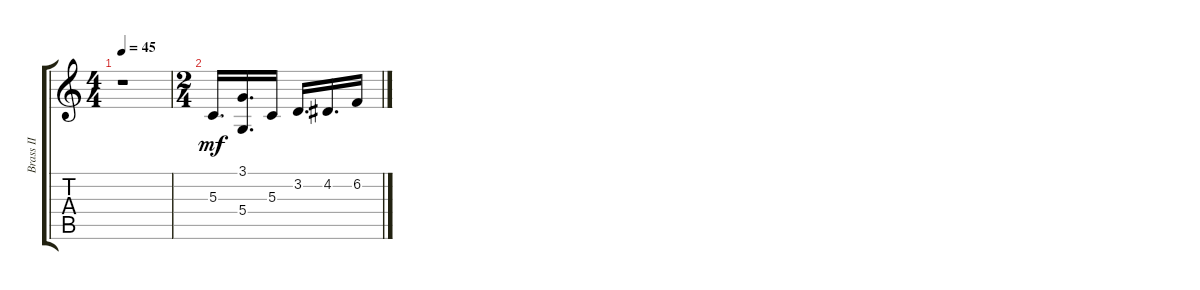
\track ("Brass II" "Brass II") {instrument trombone}
\staff {score tabs}
\tuning (E4 B3 G3 D3 A2 E2) {hide}
\ts (4 4)
\tempo 45
\clef g2
\ks c
r.1{dy mf volume 16} |
\ts (2 4)
5.3.16{d} (3.1 5.4).16{d} 5.3.16 3.2.16{d} 4.2.16{d} 6.2.16
